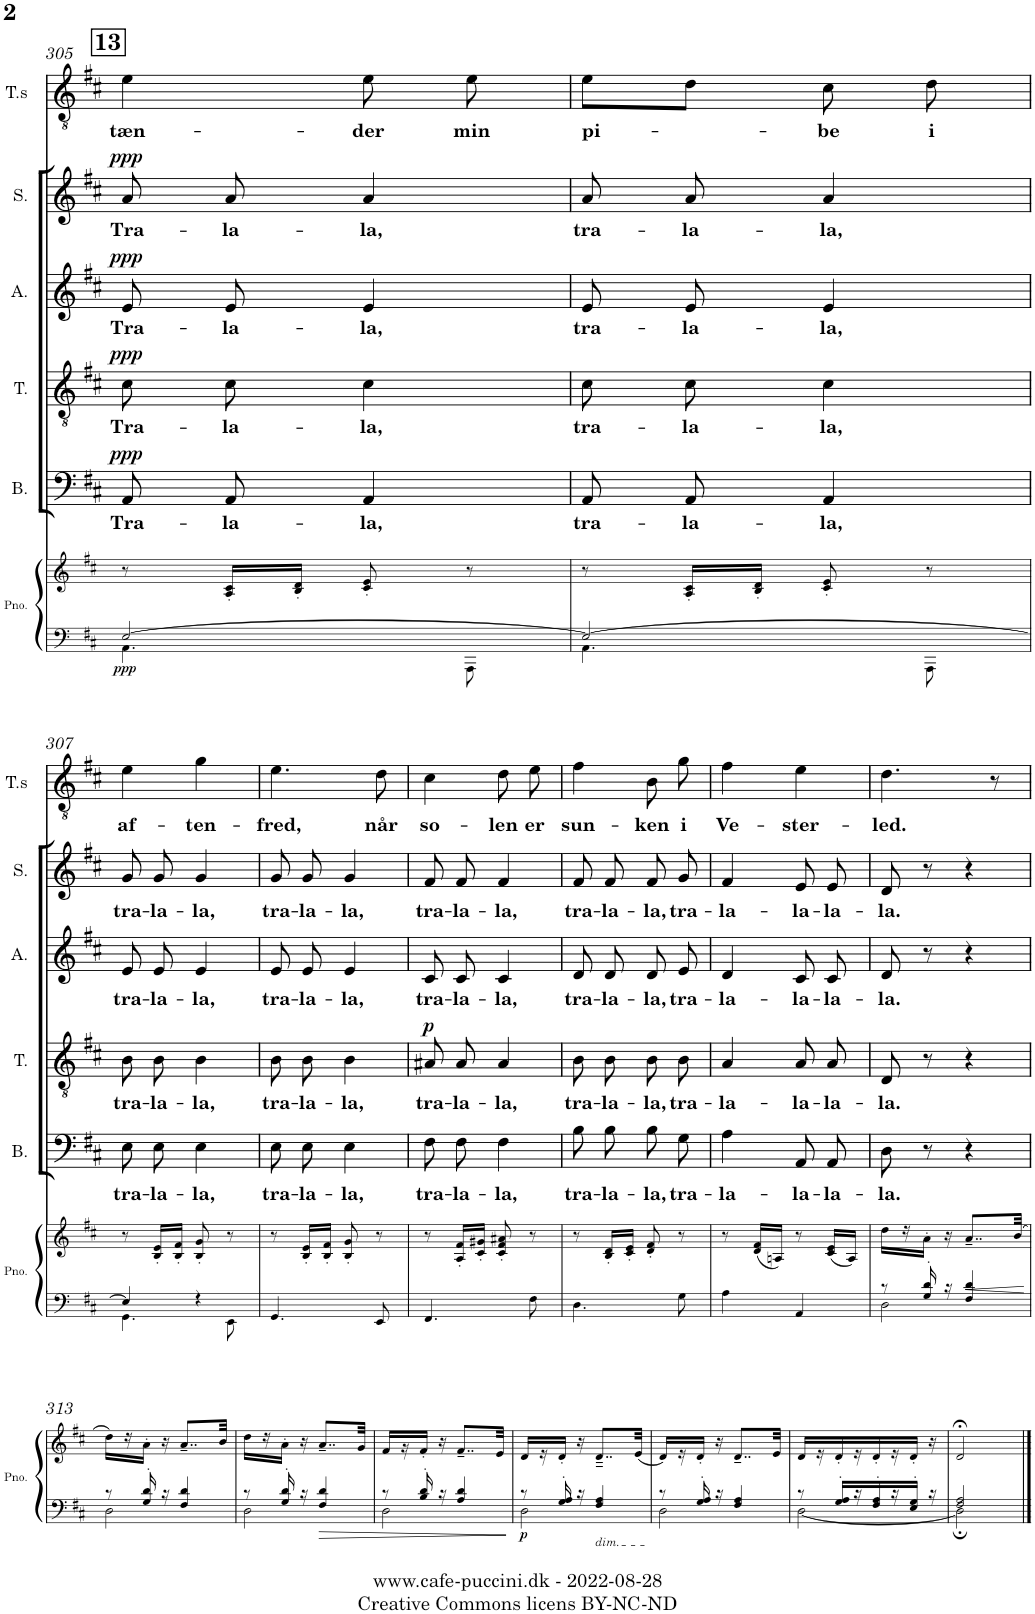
**kern	**kern	**dynam	**kern	**text	**dynam	**kern	**text	**dynam	**kern	**text	**dynam	**kern	**text	**dynam	**kern	**text
*part6	*part6	*part6	*part5	*part5	*part5	*part4	*part4	*part4	*part3	*part3	*part3	*part2	*part2	*part2	*part1	*part1
*staff7	*staff6	*staff6/7	*staff5	*staff5	*staff5	*staff4	*staff4	*staff4	*staff3	*staff3	*staff3	*staff2	*staff2	*staff2	*staff1	*staff1
*I"Piano	*	*	*I"Bas	*	*	*I"Tenor	*	*	*I"Alto	*	*	*I"Sopran	*	*	*I"Tenor solo	*
*I'Pno.	*	*	*I'B.	*	*	*I'T.	*	*	*I'A.	*	*	*I'S.	*	*	*I'T.s	*
!!LO:PB:g=z
*clefF4	*clefG2	*	*clefF4	*	*	*clefGv2	*	*	*clefG2	*	*	*clefG2	*	*	*clefGv2	*
*k[f#c#]	*k[f#c#]	*	*k[f#c#]	*	*	*k[f#c#]	*	*	*k[f#c#]	*	*	*k[f#c#]	*	*	*k[f#c#]	*
*M2/4	*M2/4	*	*M2/4	*	*	*M2/4	*	*	*M2/4	*	*	*M2/4	*	*	*M2/4	*
!!LO:REH:place=s1:a:B:cj:fs=14:t=13
=305	=305	=305	=305	=305	=305	=305	=305	=305	=305	=305	=305	=305	=305	=305	=305	=305
*^	*	*	*	*	*	*	*	*	*	*	*	*	*	*	*	*
!	!	!	!LO:DY:b=2	!	!LO:LY:b	!LO:DY:a	!	!LO:LY:b	!LO:DY:a	!	!LO:LY:b	!LO:DY:a	!	!LO:LY:b	!LO:DY:a	!	!LO:LY:b
[>2E/	4.AA\	8r	ppp	8AA/L	Tra-	ppp	8c#\L	Tra-	ppp	8e/L	Tra-	ppp	8a/L	Tra-	ppp	4e\	tæn-
!	!	!	!	!	!LO:LY:b	!	!	!LO:LY:b	!	!	!LO:LY:b	!	!	!LO:LY:b	!	!	!
.	.	16A/' 16c#/'LL	.	8AA/J	-la-	.	8c#\J	-la-	.	8e/J	-la-	.	8a/J	-la-	.	.	.
.	.	16B/' 16d/'JJ	.	.	.	.	.	.	.	.	.	.	.	.	.	.	.
!	!	!	!	!	!LO:LY:b	!	!	!LO:LY:b	!	!	!LO:LY:b	!	!	!LO:LY:b	!	!	!LO:LY:b
.	.	8c#/' 8e/'	.	4AA/	-la,	.	4c#\	-la,	.	4e/	-la,	.	4a/	-la,	.	8e\	-der
!	!	!	!	!	!	!	!	!	!	!	!	!	!	!	!	!	!LO:LY:b
.	8AAA\	8r	.	.	.	.	.	.	.	.	.	.	.	.	.	8e\	min
=306	=306	=306	=306	=306	=306	=306	=306	=306	=306	=306	=306	=306	=306	=306	=306	=306	=306
!	!	!	!	!	!LO:LY:b	!	!	!LO:LY:b	!	!	!LO:LY:b	!	!	!LO:LY:b	!	!	!LO:LY:b
2E/_	4.AA\	8r	.	8AA/L	tra-	.	8c#\L	tra-	.	8e/L	tra-	.	8a/L	tra-	.	8e\L	pi-
!	!	!	!	!	!LO:LY:b	!	!	!LO:LY:b	!	!	!LO:LY:b	!	!	!LO:LY:b	!	!	!
.	.	16A/' 16c#/'LL	.	8AA/J	-la-	.	8c#\J	-la-	.	8e/J	-la-	.	8a/J	-la-	.	8d\J	.
.	.	16B/' 16d/'JJ	.	.	.	.	.	.	.	.	.	.	.	.	.	.	.
!	!	!	!	!	!LO:LY:b	!	!	!LO:LY:b	!	!	!LO:LY:b	!	!	!LO:LY:b	!	!	!LO:LY:b
.	.	8c#/' 8e/'	.	4AA/	-la,	.	4c#\	-la,	.	4e/	-la,	.	4a/	-la,	.	8c#\	-be
!	!	!	!	!	!	!	!	!	!	!	!	!	!	!	!	!	!LO:LY:b
.	8AAA\	8r	.	.	.	.	.	.	.	.	.	.	.	.	.	8d\	i
!!LO:LB:g=z
=307	=307	=307	=307	=307	=307	=307	=307	=307	=307	=307	=307	=307	=307	=307	=307	=307	=307
!	!	!	!	!	!LO:LY:b	!	!	!LO:LY:b	!	!	!LO:LY:b	!	!	!LO:LY:b	!	!	!LO:LY:b
4E/]	4.GG\	8r	.	8E\L	tra-	.	8B\L	tra-	.	8e/L	tra-	.	8g/L	tra-	.	4e\	af-
!	!	!	!	!	!LO:LY:b	!	!	!LO:LY:b	!	!	!LO:LY:b	!	!	!LO:LY:b	!	!	!
.	.	16B/' 16e/'LL	.	8E\J	-la-	.	8B\J	-la-	.	8e/J	-la-	.	8g/J	-la-	.	.	.
.	.	16B/' 16f#/'JJ	.	.	.	.	.	.	.	.	.	.	.	.	.	.	.
!	!	!	!	!	!LO:LY:b	!	!	!LO:LY:b	!	!	!LO:LY:b	!	!	!LO:LY:b	!	!	!LO:LY:b
4r	.	8B/' 8g/'	.	4E\	-la,	.	4B\	-la,	.	4e/	-la,	.	4g/	-la,	.	4g\	-ten-
.	8EE\	8r	.	.	.	.	.	.	.	.	.	.	.	.	.	.	.
=308	=308	=308	=308	=308	=308	=308	=308	=308	=308	=308	=308	=308	=308	=308	=308	=308	=308
!	!	!	!	!	!LO:LY:b	!	!	!LO:LY:b	!	!	!LO:LY:b	!	!	!LO:LY:b	!	!	!LO:LY:b
2ryy	4.GG/	8r	.	8E\L	tra-	.	8B\L	tra-	.	8e/L	tra-	.	8g/L	tra-	.	4.e\	-fred,
!	!	!	!	!	!LO:LY:b	!	!	!LO:LY:b	!	!	!LO:LY:b	!	!	!LO:LY:b	!	!	!
.	.	16B/' 16e/'LL	.	8E\J	-la-	.	8B\J	-la-	.	8e/J	-la-	.	8g/J	-la-	.	.	.
.	.	16B/' 16f#/'JJ	.	.	.	.	.	.	.	.	.	.	.	.	.	.	.
!	!	!	!	!	!LO:LY:b	!	!	!LO:LY:b	!	!	!LO:LY:b	!	!	!LO:LY:b	!	!	!
.	.	8B/' 8g/'	.	4E\	-la,	.	4B\	-la,	.	4e/	-la,	.	4g/	-la,	.	.	.
!	!	!	!	!	!	!	!	!	!	!	!	!	!	!	!	!	!LO:LY:b
.	8EE/	8r	.	.	.	.	.	.	.	.	.	.	.	.	.	8d\	når
=309	=309	=309	=309	=309	=309	=309	=309	=309	=309	=309	=309	=309	=309	=309	=309	=309	=309
!	!	!	!	!	!LO:LY:b	!	!	!LO:LY:b	!LO:DY:a	!	!LO:LY:b	!	!	!LO:LY:b	!	!	!LO:LY:b
2ryy	4.FF#/	8r	.	8F#\L	tra-	.	8A#X/L	tra-	p	8c#/L	tra-	.	8f#/L	tra-	.	4c#\	so-
!	!	!	!	!	!LO:LY:b	!	!	!LO:LY:b	!	!	!LO:LY:b	!	!	!LO:LY:b	!	!	!
.	.	16A/' 16f#/'LL	.	8F#\J	-la-	.	8A#/J	-la-	.	8c#/J	-la-	.	8f#/J	-la-	.	.	.
.	.	16c#/' 16g#X/'JJ	.	.	.	.	.	.	.	.	.	.	.	.	.	.	.
!	!	!	!	!	!LO:LY:b	!	!	!LO:LY:b	!	!	!LO:LY:b	!	!	!LO:LY:b	!	!	!LO:LY:b
.	.	8c#/' 8f#/' 8a#X/'	.	4F#\	-la,	.	4A#/	-la,	.	4c#/	-la,	.	4f#/	-la,	.	8d\	-len
!	!	!	!	!	!	!	!	!	!	!	!	!	!	!	!	!	!LO:LY:b
.	8F#\	8r	.	.	.	.	.	.	.	.	.	.	.	.	.	8e\	er
=310	=310	=310	=310	=310	=310	=310	=310	=310	=310	=310	=310	=310	=310	=310	=310	=310	=310
!	!	!	!	!	!LO:LY:b	!	!	!LO:LY:b	!	!	!LO:LY:b	!	!	!LO:LY:b	!	!	!LO:LY:b
2ryy	4.D\	8r	.	8B\L	tra-	.	8B\L	tra-	.	8d/L	tra-	.	8f#/L	tra-	.	4f#\	sun-
!	!	!	!	!	!LO:LY:b	!	!	!LO:LY:b	!	!	!LO:LY:b	!	!	!LO:LY:b	!	!	!
.	.	16B/' 16d/'LL	.	8B\J	-la-	.	8B\J	-la-	.	8d/J	-la-	.	8f#/J	-la-	.	.	.
.	.	16c#/' 16e/'JJ	.	.	.	.	.	.	.	.	.	.	.	.	.	.	.
!	!	!	!	!	!LO:LY:b	!	!	!LO:LY:b	!	!	!LO:LY:b	!	!	!LO:LY:b	!	!	!LO:LY:b
.	.	8d/' 8f#/'	.	8B\L	-la,	.	8B\L	-la,	.	8d/L	-la,	.	8f#/L	-la,	.	8B\	-ken
!	!	!	!	!	!LO:LY:b	!	!	!LO:LY:b	!	!	!LO:LY:b	!	!	!LO:LY:b	!	!	!LO:LY:b
.	8G\	8r	.	8G\J	tra-	.	8B\J	tra-	.	8e/J	tra-	.	8g/J	tra-	.	8g\	i
=311	=311	=311	=311	=311	=311	=311	=311	=311	=311	=311	=311	=311	=311	=311	=311	=311	=311
!	!	!	!	!	!LO:LY:b	!	!	!LO:LY:b	!	!	!LO:LY:b	!	!	!LO:LY:b	!	!	!LO:LY:b
2ryy	4A\	8r	.	4A\	-la-	.	4A/	-la-	.	4d/	-la-	.	4f#/	-la-	.	4f#\	Ve-
.	.	(<16d/ 16f#/LL	.	.	.	.	.	.	.	.	.	.	.	.	.	.	.
.	.	16An/JJ)	.	.	.	.	.	.	.	.	.	.	.	.	.	.	.
!	!	!	!	!	!LO:LY:b	!	!	!LO:LY:b	!	!	!LO:LY:b	!	!	!LO:LY:b	!	!	!LO:LY:b
.	4AA/	8r	.	8AA/L	-la-	.	8A/L	-la-	.	8c#/L	-la-	.	8e/L	-la-	.	4e\	-ster-
!	!	!	!	!	!LO:LY:b	!	!	!LO:LY:b	!	!	!LO:LY:b	!	!	!LO:LY:b	!	!	!
.	.	(<16c#/ 16e/LL	.	8AA/J	-la-	.	8A/J	-la-	.	8c#/J	-la-	.	8e/J	-la-	.	.	.
.	.	16A/JJ)	.	.	.	.	.	.	.	.	.	.	.	.	.	.	.
=312	=312	=312	=312	=312	=312	=312	=312	=312	=312	=312	=312	=312	=312	=312	=312	=312	=312
!	!	!	!	!	!LO:LY:b	!	!	!LO:LY:b	!	!	!LO:LY:b	!	!	!LO:LY:b	!	!	!LO:LY:b
8r	2D\	16dd\LL	.	8D\	-la.	.	8D/	-la.	.	8d/	-la.	.	8d/	-la.	.	4.d\	-led.
.	.	16r	.	.	.	.	.	.	.	.	.	.	.	.	.	.	.
16G/' 16d/'	.	16a'\JJ	.	8r	.	.	8r	.	.	8r	.	.	8r	.	.	.	.
16r	.	16r	.	.	.	.	.	.	.	.	.	.	.	.	.	.	.
4F#/ 4d/	.	8..a~/L	.	4r	.	.	4r	.	.	4r	.	.	4r	.	.	.	.
.	.	.	.	.	.	.	.	.	.	.	.	.	.	.	.	8r	.
.	.	(>32b/Jkk	.	.	.	.	.	.	.	.	.	.	.	.	.	.	.
!!LO:LB:g=z
=313	=313	=313	=313	=313	=313	=313	=313	=313	=313	=313	=313	=313	=313	=313	=313	=313	=313
8r	2D\	16dd\LL)	.	2r	.	.	2r	.	.	2r	.	.	2r	.	.	2r	.
.	.	16r	.	.	.	.	.	.	.	.	.	.	.	.	.	.	.
16G/' 16d/'	.	16a'\JJ	.	.	.	.	.	.	.	.	.	.	.	.	.	.	.
16r	.	16r	.	.	.	.	.	.	.	.	.	.	.	.	.	.	.
4F#/ 4d/	.	8..a~/L	.	.	.	.	.	.	.	.	.	.	.	.	.	.	.
.	.	32b/Jkk	.	.	.	.	.	.	.	.	.	.	.	.	.	.	.
=314	=314	=314	=314	=314	=314	=314	=314	=314	=314	=314	=314	=314	=314	=314	=314	=314	=314
8r	2D\	16dd\LL	.	2r	.	.	2r	.	.	2r	.	.	2r	.	.	2r	.
.	.	16r	.	.	.	.	.	.	.	.	.	.	.	.	.	.	.
16G/' 16d/'	.	16a'\JJ	.	.	.	.	.	.	.	.	.	.	.	.	.	.	.
16r	.	16r	.	.	.	.	.	.	.	.	.	.	.	.	.	.	.
4F#/ 4d/	.	8..a~/L	.	.	.	.	.	.	.	.	.	.	.	.	.	.	.
.	.	32g/Jkk	.	.	.	.	.	.	.	.	.	.	.	.	.	.	.
=315	=315	=315	=315	=315	=315	=315	=315	=315	=315	=315	=315	=315	=315	=315	=315	=315	=315
8r	2D\	16f#/LL	.	2r	.	.	2r	.	.	2r	.	.	2r	.	.	2r	.
.	.	16r	.	.	.	.	.	.	.	.	.	.	.	.	.	.	.
16B/' 16d/'	.	16f#'/JJ	.	.	.	.	.	.	.	.	.	.	.	.	.	.	.
16r	.	16r	.	.	.	.	.	.	.	.	.	.	.	.	.	.	.
4A/ 4d/	.	8..f#~/L	.	.	.	.	.	.	.	.	.	.	.	.	.	.	.
.	.	32e/Jkk	.	.	.	.	.	.	.	.	.	.	.	.	.	.	.
=316	=316	=316	=316	=316	=316	=316	=316	=316	=316	=316	=316	=316	=316	=316	=316	=316	=316
!	!	!	!LO:DY:b=2	!	!	!	!	!	!	!	!	!	!	!	!	!	!
8r	2D\	16d/LL	p	2r	.	.	2r	.	.	2r	.	.	2r	.	.	2r	.
.	.	16r	.	.	.	.	.	.	.	.	.	.	.	.	.	.	.
16G/' 16A/'	.	16d'/JJ	.	.	.	.	.	.	.	.	.	.	.	.	.	.	.
16r	.	16r	.	.	.	.	.	.	.	.	.	.	.	.	.	.	.
!LO:TX:b:i:t=dim.	!	!	!	!	!	!	!	!	!	!	!	!	!	!	!	!	!
4F#/ 4A/	.	8..d~~/L	.	.	.	.	.	.	.	.	.	.	.	.	.	.	.
.	.	(<32e/Jkk	.	.	.	.	.	.	.	.	.	.	.	.	.	.	.
=317	=317	=317	=317	=317	=317	=317	=317	=317	=317	=317	=317	=317	=317	=317	=317	=317	=317
8r	2D\	16d/LL)	.	2r	.	.	2r	.	.	2r	.	.	2r	.	.	2r	.
.	.	16r	.	.	.	.	.	.	.	.	.	.	.	.	.	.	.
16G/' 16A/'	.	16d'/JJ	.	.	.	.	.	.	.	.	.	.	.	.	.	.	.
16r	.	16r	.	.	.	.	.	.	.	.	.	.	.	.	.	.	.
4F#/ 4A/	.	8..d~/L	.	.	.	.	.	.	.	.	.	.	.	.	.	.	.
.	.	32e/Jkk	.	.	.	.	.	.	.	.	.	.	.	.	.	.	.
=318	=318	=318	=318	=318	=318	=318	=318	=318	=318	=318	=318	=318	=318	=318	=318	=318	=318
8r	[<2D\	16d/LL	.	2r	.	.	2r	.	.	2r	.	.	2r	.	.	2r	.
.	.	16r	.	.	.	.	.	.	.	.	.	.	.	.	.	.	.
16G/' 16A/'LL	.	16d'/	.	.	.	.	.	.	.	.	.	.	.	.	.	.	.
16r	.	16r	.	.	.	.	.	.	.	.	.	.	.	.	.	.	.
16F#/' 16A/'	.	16d'/	.	.	.	.	.	.	.	.	.	.	.	.	.	.	.
16r	.	16r	.	.	.	.	.	.	.	.	.	.	.	.	.	.	.
16E/' 16G/'JJ	.	16d'/JJ	.	.	.	.	.	.	.	.	.	.	.	.	.	.	.
16r	.	16r	.	.	.	.	.	.	.	.	.	.	.	.	.	.	.
=319	=319	=319	=319	=319	=319	=319	=319	=319	=319	=319	=319	=319	=319	=319	=319	=319	=319
2F#/ 2A/	2D;\]	2d;</	.	2r	.	.	2r	.	.	2r	.	.	2r	.	.	2r	.
*v	*v	*	*	*	*	*	*	*	*	*	*	*	*	*	*	*	*
==	==	==	==	==	==	==	==	==	==	==	==	==	==	==	==	==
*-	*-	*-	*-	*-	*-	*-	*-	*-	*-	*-	*-	*-	*-	*-	*-	*-
